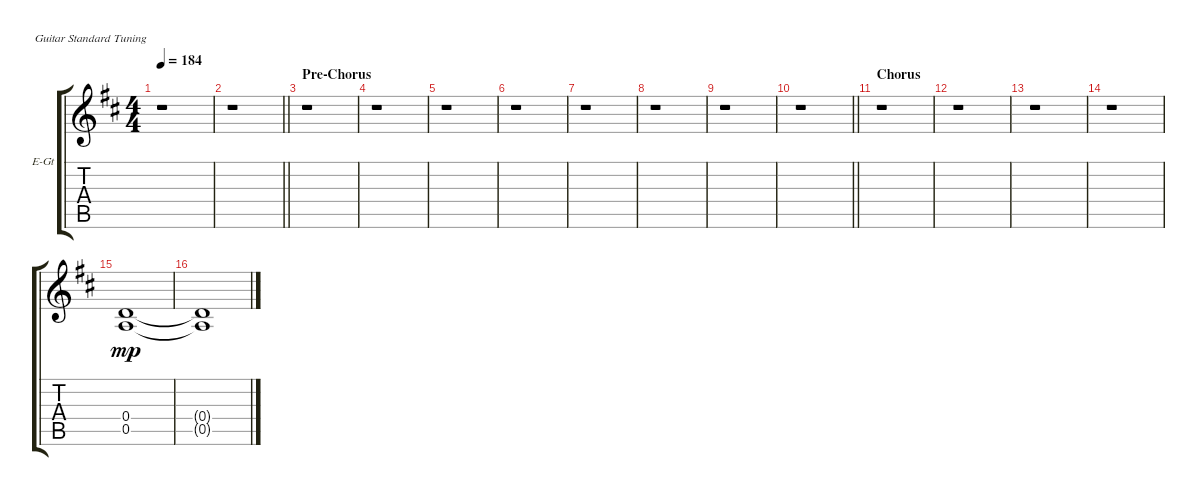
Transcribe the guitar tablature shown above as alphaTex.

\defaultSystemsLayout 4
\bracketExtendMode groupsimilarinstruments
\firstSystemTrackNameOrientation horizontal
\otherSystemsTrackNameOrientation horizontal
\track ("Guitar 7" "E-Gt") {instrument distortionguitar}
\staff {score tabs}
\tuning (E4 B3 G3 D3 A2 E2)
\ts (4 4)
\tempo 184
\clef g2
\scale
0.333333
\ks d
r.1{dy mp} |
\scale
0.333333
\barLineRight lightlight
r.1 |
\section ("" "Pre-Chorus")
\scale
0.333333 r.1 |
\scale
0.333333 r.1 |
\scale
0.333333 r.1 |
\scale
0.333333 r.1 |
\scale
0.333333 r.1 |
\scale
0.333333 r.1 |
\scale
0.333333 r.1 |
\scale
0.333333
\barLineRight lightlight
r.1 |
\section ("" "Chorus")
\scale
0.333333 r.1 |
\scale
0.333333 r.1 |
\scale
0.333333 r.1 |
\scale
0.333333 r.1 |
\scale
0.333333 (0.4 0.5).1 |
\scale
0.333333 (0.5{t} 0.4{t}).1
